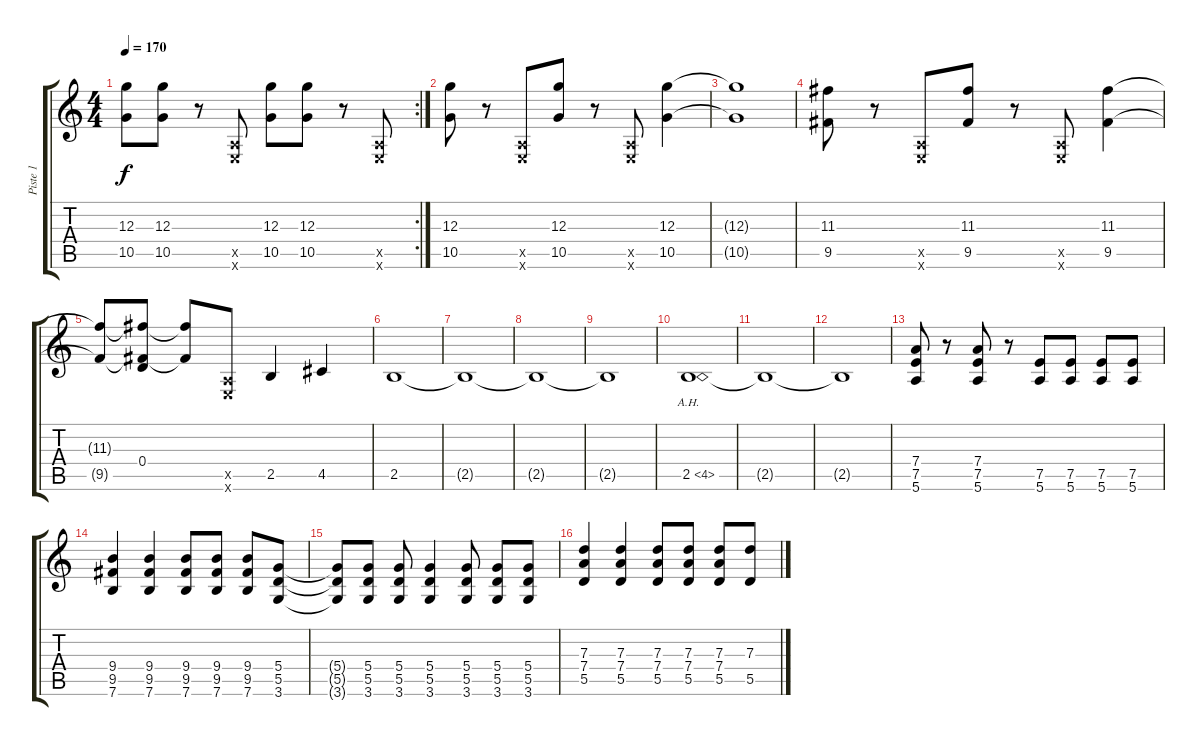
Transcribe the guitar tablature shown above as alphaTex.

\track ("Piste 1" "Piste 1") {instrument distortionguitar}
\staff {score tabs}
\tuning (E4 B3 G3 D3 A2 E2) {hide}
\rc 2
\ts (4 4)
\tempo 170
\clef g2
\ks c
(12.3 10.5).8{dy f} (12.3 10.5).8 r.8 (0.5{x} 0.6{x}).8 (12.3 10.5).8 (12.3 10.5).8 r.8 (0.5{x} 0.6{x}).8 |
(12.3 10.5).8 r.8 (0.5{x} 0.6{x}).8 (12.3 10.5).8 r.8 (0.5{x} 0.6{x}).8 (12.3 10.5).4 |
(12.3{t} 10.5{t}).1 |
(11.3 9.5).8 r.8 (0.5{x} 0.6{x}).8 (11.3 9.5).8 r.8 (0.5{x} 0.6{x}).8 (11.3 9.5).4 |
(11.3{t} 9.5{t}).8 (11.3{t} 0.4 9.5{t}).8 (11.3{t} 9.5{t}).8 (0.5{x} 0.6{x}).8 2.5.4 4.5.4 |
2.5.1 |
2.5{t}.1 |
2.5{t}.1 |
2.5{t}.1 |
2.5{ah 2}.1 |
2.5{t}.1 |
2.5{t}.1 |
(7.4 7.5 5.6).8 r.8 (7.4 7.5 5.6).8 r.8 (7.5 5.6).8{instrument electricguitarmuted} (7.5 5.6).8 (7.5 5.6).8 (7.5 5.6).8 |
(9.4 9.5 7.6).4{instrument distortionguitar} (9.4 9.5 7.6).4 (9.4 9.5 7.6).8 (9.4 9.5 7.6).8 (9.4 9.5 7.6).8 (5.4 5.5 3.6).8 |
(5.4{t} 5.5{t} 3.6{t}).8 (5.4 5.5 3.6).8 (5.4 5.5 3.6).8 (5.4 5.5 3.6).4 (5.4 5.5 3.6).8 (5.4 5.5 3.6).8 (5.4 5.5 3.6).8 |
(7.3 7.4 5.5).4 (7.3 7.4 5.5).4 (7.3 7.4 5.5).8 (7.3 7.4 5.5).8 (7.3 7.4 5.5).8 (7.3 5.5).8
